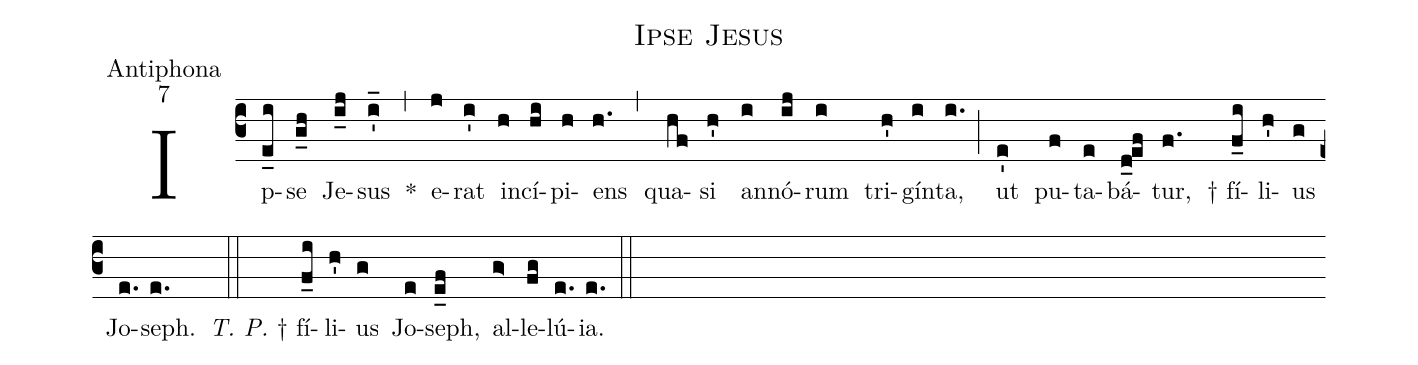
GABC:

name:Ipse Jesus;
office-part:Antiphona;
mode:7;
%%
(c3)Ip(e_i)se(g_h) Je(i_j)sus(i'_) *(,) e(j)rat(i') in(h)cí(hi)pi(h)ens(h.) (,) qua(hf)si(h') an(i)nó(ij)rum(i) tri(h')gín(i)ta,(i.) (;) ut(e') pu(f)ta(e)bá(d_0!ef)tur,(f.) † fí(f_i)li(h')us(g) Jo(e.)seph.(e.) (::) <i>T. P.</i> † fí(f_i)li(h')us(g) Jo(e)seph,(e_f) al(g>)le(fg)lú(e.)ia.(e.) (::)
